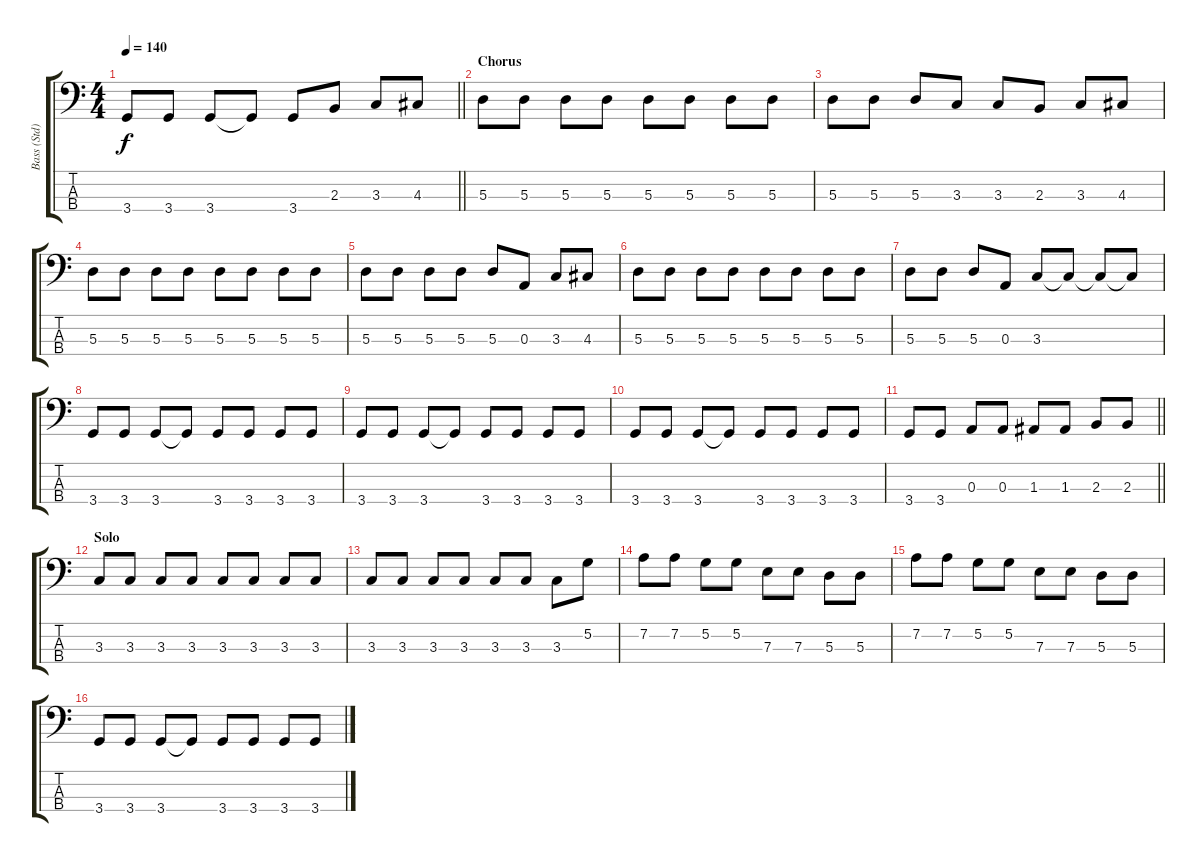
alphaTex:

\track ("Bass (Std)" "Bass (Std)") {instrument electricbassfinger}
\staff {score tabs}
\tuning (G2 D2 A1 E1) {hide}
\ts (4 4)
\tempo 140
\clef f4
\barLineRight lightlight
\ks c
3.4.8{dy f} 3.4.8 3.4.8 3.4{t}.8 3.4.8 2.3.8 3.3.8 4.3.8 |
\section ("" "Chorus")
5.3.8 5.3.8 5.3.8 5.3.8 5.3.8 5.3.8 5.3.8 5.3.8 |
5.3.8 5.3.8 5.3.8 3.3.8 3.3.8 2.3.8 3.3.8 4.3.8 |
5.3.8 5.3.8 5.3.8 5.3.8 5.3.8 5.3.8 5.3.8 5.3.8 |
5.3.8 5.3.8 5.3.8 5.3.8 5.3.8 0.3.8 3.3.8 4.3.8 |
5.3.8 5.3.8 5.3.8 5.3.8 5.3.8 5.3.8 5.3.8 5.3.8 |
5.3.8 5.3.8 5.3.8 0.3.8 3.3.8 3.3{t}.8 3.3{t}.8 3.3{t}.8 |
3.4.8 3.4.8 3.4.8 3.4{t}.8 3.4.8 3.4.8 3.4.8 3.4.8 |
3.4.8 3.4.8 3.4.8 3.4{t}.8 3.4.8 3.4.8 3.4.8 3.4.8 |
3.4.8 3.4.8 3.4.8 3.4{t}.8 3.4.8 3.4.8 3.4.8 3.4.8 |
\barLineRight lightlight
3.4.8 3.4.8 0.3.8 0.3.8 1.3.8 1.3.8 2.3.8 2.3.8 |
\section ("" "Solo")
3.3.8 3.3.8 3.3.8 3.3.8 3.3.8 3.3.8 3.3.8 3.3.8 |
3.3.8 3.3.8 3.3.8 3.3.8 3.3.8 3.3.8 3.3.8 5.2.8 |
7.2.8 7.2.8 5.2.8 5.2.8 7.3.8 7.3.8 5.3.8 5.3.8 |
7.2.8 7.2.8 5.2.8 5.2.8 7.3.8 7.3.8 5.3.8 5.3.8 |
3.4.8 3.4.8 3.4.8 3.4{t}.8 3.4.8 3.4.8 3.4.8 3.4.8
